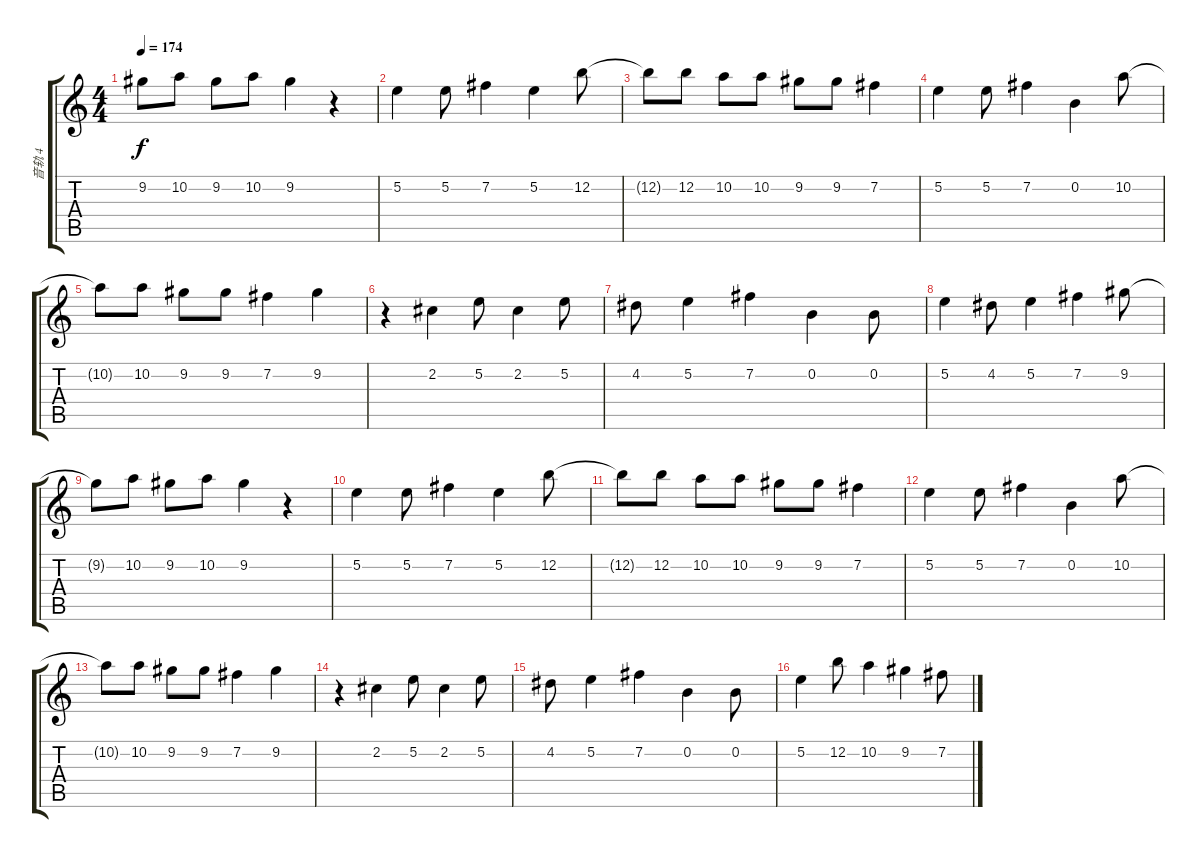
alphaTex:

\track ("音轨 4" "音轨 4") {instrument overdrivenguitar}
\staff {score tabs}
\tuning (E4 B3 G3 D3 A2 E2) {hide}
\ts (4 4)
\tempo 174
\clef g2
\ks c
9.2{t}.8{dy f} 10.2.8 9.2.8 10.2.8 9.2.4 r.4 |
5.2.4 5.2.8 7.2.4 5.2.4 12.2.8 |
12.2{t}.8 12.2.8 10.2.8 10.2.8 9.2.8 9.2.8 7.2.4 |
5.2.4 5.2.8 7.2.4 0.2.4 10.2.8 |
10.2{t}.8 10.2.8 9.2.8 9.2.8 7.2.4 9.2.4 |
r.4 2.2.4 5.2.8 2.2.4 5.2.8 |
4.2.8 5.2.4 7.2.4 0.2.4 0.2.8 |
5.2.4 4.2.8 5.2.4 7.2.4 9.2.8 |
9.2{t}.8 10.2.8 9.2.8 10.2.8 9.2.4 r.4 |
5.2.4 5.2.8 7.2.4 5.2.4 12.2.8 |
12.2{t}.8 12.2.8 10.2.8 10.2.8 9.2.8 9.2.8 7.2.4 |
5.2.4 5.2.8 7.2.4 0.2.4 10.2.8 |
10.2{t}.8 10.2.8 9.2.8 9.2.8 7.2.4 9.2.4 |
r.4 2.2.4 5.2.8 2.2.4 5.2.8 |
4.2.8 5.2.4 7.2.4 0.2.4 0.2.8 |
5.2.4 12.2.8 10.2.4 9.2.4 7.2.8
